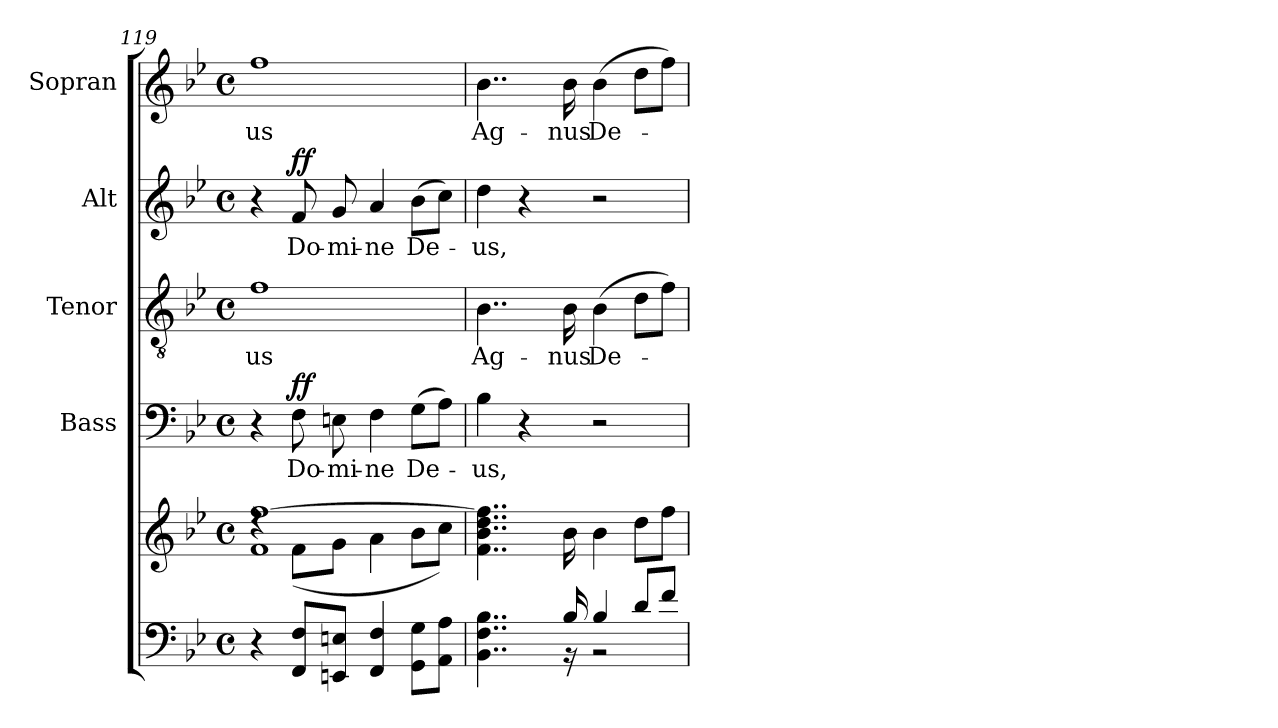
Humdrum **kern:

**kern	**kern	**kern	**text	**dynam	**kern	**text	**kern	**text	**dynam	**kern	**text
*part5	*part5	*part4	*part4	*part4	*part3	*part3	*part2	*part2	*part2	*part1	*part1
*staff6	*staff5	*staff4	*staff4	*staff4	*staff3	*staff3	*staff2	*staff2	*staff2	*staff1	*staff1
*	*	*I"Bass	*	*	*I"Tenor	*	*I"Alt	*	*	*I"Sopran	*
*	*	*I'B.	*	*	*I'T.	*	*I'A.	*	*	*I'S.	*
!!LO:PB:g=z
*clefF4	*clefG2	*clefF4	*	*	*clefGv2	*	*clefG2	*	*	*clefG2	*
*k[b-e-]	*k[b-e-]	*k[b-e-]	*	*	*k[b-e-]	*	*k[b-e-]	*	*	*k[b-e-]	*
*B-:	*B-:	*B-:	*	*	*B-:	*	*B-:	*	*	*B-:	*
*M4/4	*M4/4	*M4/4	*	*	*M4/4	*	*M4/4	*	*	*M4/4	*
*met(c)	*met(c)	*met(c)	*	*	*met(c)	*	*met(c)	*	*	*met(c)	*
=119	=119	=119	=119	=119	=119	=119	=119	=119	=119	=119	=119
*	*^	*	*	*	*	*	*	*	*	*	*
!	!	!	!	!	!	!	!LO:LY:b	!	!	!	!	!LO:LY:b
4r	1f [>1ff	4rcc	4r	.	.	1f	-us	4r	.	.	1ff	-us
!	!	!	!	!LO:LY:b	!LO:DY:a	!	!	!	!LO:LY:b	!LO:DY:a	!	!
8FF/ 8F/L	.	(>8f\L	8F\	Do-	ff	.	.	8f/	Do-	ff	.	.
!	!	!	!	!LO:LY:b	!	!	!	!	!LO:LY:b	!	!	!
8EEn/ 8En/J	.	8g\J	8En\	-mi-	.	.	.	8g/	-mi-	.	.	.
!	!	!	!	!LO:LY:b	!	!	!	!	!LO:LY:b	!	!	!
4FF/ 4F/	.	4a\	4F\	-ne	.	.	.	4a/	-ne	.	.	.
!	!	!	!	!LO:LY:b	!	!	!	!	!LO:LY:b	!	!	!
8GG\ 8G\L	.	8b-\L	(>8G\L	De-	.	.	.	(>8b-\L	De-	.	.	.
8AA\ 8A\J	.	8cc\J)	8A\J)	.	.	.	.	8cc\J)	.	.	.	.
=120	=120	=120	=120	=120	=120	=120	=120	=120	=120	=120	=120	=120
*^	*	*	*	*	*	*	*	*	*	*	*	*
!	!	!	!	!	!LO:LY:b	!	!	!LO:LY:b	!	!LO:LY:b	!	!	!LO:LY:b
*	*	*v	*v	*	*	*	*	*	*	*	*	*	*
4..BB-\ 4..F\ 4..B-\	4ryy	4..f\ 4..b-\ 4..dd\ 4..ff\]	4B-\	-us,	.	4..B-\	Ag-	4dd\	-us,	.	4..b-\	Ag-
.	8ryy	.	4r	.	.	.	.	4r	.	.	.	.
.	16ryy	.	.	.	.	.	.	.	.	.	.	.
!	!	!	!	!	!	!	!LO:LY:b	!	!	!	!	!LO:LY:b
16B-/	16r	16b-\	.	.	.	16B-\	-nus	.	.	.	16b-\	-nus
!	!	!	!	!	!	!	!LO:LY:b	!	!	!	!	!LO:LY:b
4B-/	2r	4b-\	2r	.	.	(>4B-\	De-	2r	.	.	(>4b-\	De-
8d/L	.	8dd\L	.	.	.	8d\L	.	.	.	.	8dd\L	.
8f/J	.	8ff\J	.	.	.	8f\J)	.	.	.	.	8ff\J)	.
*v	*v	*	*	*	*	*	*	*	*	*	*	*
=	=	=	=	=	=	=	=	=	=	=	=
*-	*-	*-	*-	*-	*-	*-	*-	*-	*-	*-	*-
